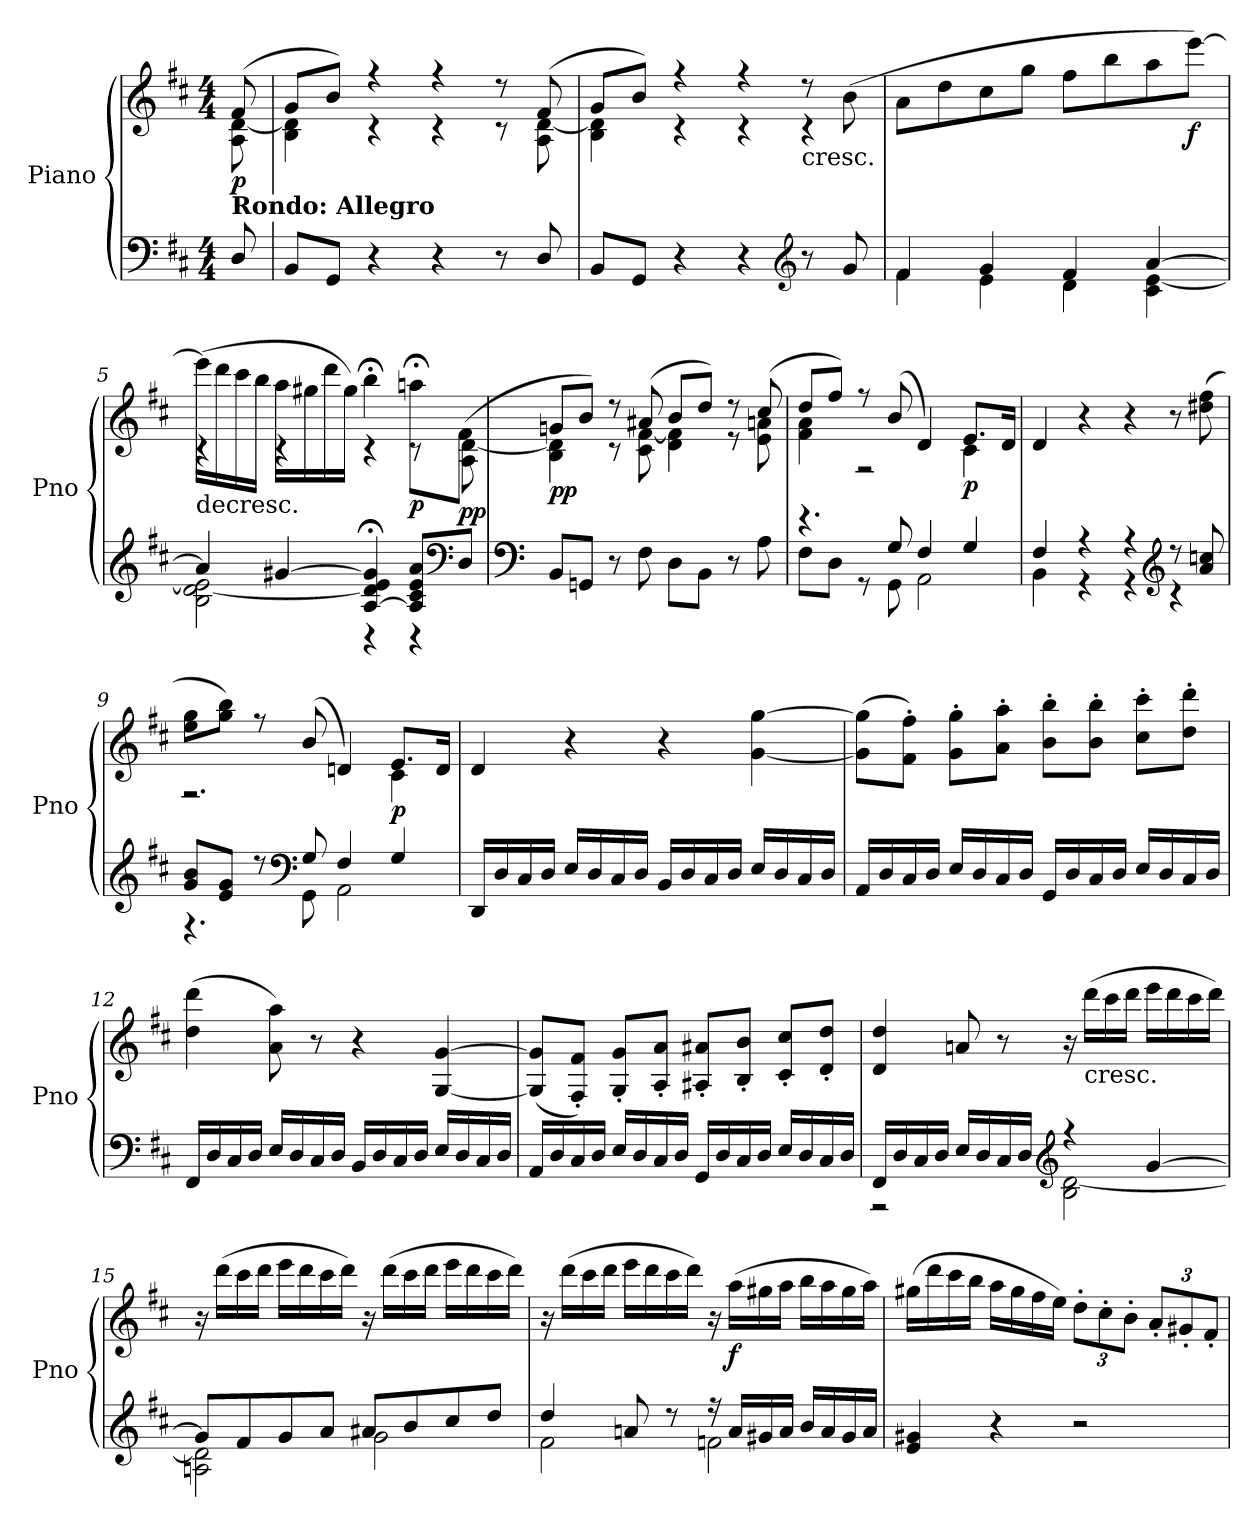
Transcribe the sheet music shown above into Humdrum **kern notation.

**kern	**kern	**dynam
*part1	*part1	*part1
*staff2	*staff1	*staff1/2
*I"Piano	*	*
*I'Pno	*	*
*clefF4	*clefG2	*
*k[f#c#]	*k[f#c#]	*
*D:	*D:	*
*M4/4	*M4/4	*
*MM120	*MM120	*
=1	=1	=1
*	*^	*
!	!LO:TX:b:B:t=Rondo&colon; Allegro	!	!
!	!	!	!LO:DY:b
8D/	(>8f#/	8A\ [8d\	p
=2	=2	=2	=2
8BB/L	8g/L	4B\ 4d\]	.
8GG/J	8b/J)	.	.
4r	4r	4r	.
4r	4r	4r	.
8r	8r	8r	.
8D/	(>8f#/	8A\ [8d\	.
=3	=3	=3	=3
8BB/L	8g/L	4B\ 4d\]	.
8GG/J	8b/J)	.	.
4r	4r	4r	.
4r	4r	4r	.
*clefG2	*	*	*
!	!LO:TX:b:t=cresc.	!	!
8r	8r	4r	.
8g/	(<8b\	.	.
*	*v	*v	*
=4	=4	=4
*^	*	*
4f#/	4f#\	8a\L	.
.	.	8dd\	.
4g/	4e\	8cc#\	.
.	.	8gg\J	.
4f#/	4d\	8ff#\L	.
.	.	8bb\	.
[4a/	4c#\ [4e\	8aa\	.
!	!	!	!LO:DY:b
.	.	[8eee\J)	f
!!LO:LB:g=z
=5	=5	=5	=5
*	*	*^	*
!	!	!LO:TX:b:t=decresc.	!	!
4a/]	2B\ [2d\ 2e\]	(<16eee\LL]	4r	.
.	.	16ddd\	.	.
.	.	16ccc#\	.	.
.	.	16bb\JJ	.	.
[4g#X/	.	16aa\LL	4r	.
.	.	16gg#X\	.	.
.	.	16ddd\	.	.
.	.	16gg#\JJ)	.	.
[4A/; 4d/]; 4e/; 4g#/];	4r	4bb;\	4r	.
!	!	!	!	!LO:DY:b
8A/] 8c#/ 8e/ 8a/L	4r	8aan;\L	8r	p
*clefF4	*	*	*	*
!	!	!	!	!LO:DY:b
8D/J	.	(<8f#\J	8A\ [8d\	pp
*v	*v	*	*	*
=6	=6	=6	=6
*clefF4	*	*	*
!	!	!	!LO:DY:b
8BB/L	8gn/L	4B\ 4d\]	pp
8GGn/J	8b/J)	.	.
8r	8r	8r	.
8F#\	(>8a#X/	8c#\ [8f#\	.
8D\L	8b/L	4d\ 4f#\]	.
8BB\J	8dd/J)	.	.
8r	8r	8r	.
8A\	(>8cc#/	8e\ 8an\	.
=7	=7	=7	=7
*^	*	*	*
4.r	8F#\L	8dd/L	4f#\ 4a\	.
.	8D\J	8ff#/J)	.	.
.	8r	8r	2r	.
8G/	8GG\	(>8b/	.	.
4F#/	2AA\	4d/)	.	.
!	!	!	!	!LO:DY:b
4G/	.	8.e/L	4c#\	p
.	.	16d/Jk	.	.
*	*	*v	*v	*
!!LO:LB:g=z
=8	=8	=8	=8
4F#/	4BB\	4d/	.
4r	4r	4r	.
4r	4r	4r	.
*clefG2	*	*	*
8r	4r	8r	.
8a/ 8ccn/	.	(>8dd#X\ 8ff#\	.
=9	=9	=9	=9
*	*	*^	*
(>8g/ 8b/L	4.r	8ee\ 8gg\L	2.r	.
8e/ 8g/J	.	8gg\ 8bb\J)	.	.
8r	.	8r	.	.
*clefF4	*	*	*	*
8G/	8GG\	(>8b/	.	.
4F#/	2AA\	4dn/)	.	.
!	!	!	!	!LO:DY:b
4G/	.	8.e/L	4c#\	p
.	.	16d/Jk	.	.
*v	*v	*	*	*
*	*v	*v	*
=10	=10	=10
16DD/LL	4d/	.
16D/	.	.
16C#/	.	.
16D/JJ	.	.
16E/LL	4r	.
16D/	.	.
16C#/	.	.
16D/JJ	.	.
16BB/LL	4r	.
16D/	.	.
16C#/	.	.
16D/JJ	.	.
16E/LL	[4g\ [4gg\	.
16D/	.	.
16C#/	.	.
16D/JJ	.	.
!!LO:LB:g=z
=11	=11	=11
16AA/LL	(>8g\] 8gg\]L	.
16D/	.	.
16C#/	8f#\' 8ff#\'J)	.
16D/JJ	.	.
16E/LL	8g\' 8gg\'L	.
16D/	.	.
16C#/	8a\' 8aa\'J	.
16D/JJ	.	.
16GG/LL	8b\' 8bb\'L	.
16D/	.	.
16C#/	8b\' 8bb\'J	.
16D/JJ	.	.
16E/LL	8cc#\' 8ccc#\'L	.
16D/	.	.
16C#/	8dd\' 8ddd\'J	.
16D/JJ	.	.
=12	=12	=12
16FF#/LL	(>4dd\ 4ddd\	.
16D/	.	.
16C#/	.	.
16D/JJ	.	.
16E/LL	8a\ 8aa\)	.
16D/	.	.
16C#/	8r	.
16D/JJ	.	.
16BB/LL	4r	.
16D/	.	.
16C#/	.	.
16D/JJ	.	.
16E/LL	[4G/ [4g/	.
16D/	.	.
16C#/	.	.
16D/JJ	.	.
=13	=13	=13
16AA/LL	(<8G/] 8g/]L	.
16D/	.	.
16C#/	8F#/' 8f#/'J)	.
16D/JJ	.	.
16E/LL	8G/' 8g/'L	.
16D/	.	.
16C#/	8A/' 8a/'J	.
16D/JJ	.	.
16GG/LL	8A#X/' 8a#X/'L	.
16D/	.	.
16C#/	8B/' 8b/'J	.
16D/JJ	.	.
16E/LL	8c#/' 8cc#/'L	.
16D/	.	.
16C#/	8d/' 8dd/'J	.
16D/JJ	.	.
!!LO:LB:g=z
=14	=14	=14
*^	*	*
16FF#/LL	2r	4d/ 4dd/	.
16D/	.	.	.
16C#/	.	.	.
16D/JJ	.	.	.
16E/LL	.	8an/)	.
16D/	.	.	.
16C#/	.	8r	.
16D/JJ	.	.	.
*clefG2	*	*	*
4r	2B\ [2d\	16r	.
!	!	!LO:TX:b:t=cresc.	!
.	.	(>16ddd\LL	.
.	.	16ccc#\	.
.	.	16ddd\JJ	.
[4g/	.	16eee\LL	.
.	.	16ddd\	.
.	.	16ccc#\	.
.	.	16ddd\JJ)	.
=15	=15	=15	=15
8g/L]	2An\ 2d\]	16r	.
.	.	(>16ddd\LL	.
8f#/	.	16ccc#\	.
.	.	16ddd\JJ	.
8g/	.	16eee\LL	.
.	.	16ddd\	.
8a/J	.	16ccc#\	.
.	.	16ddd\JJ)	.
8a#X/L	2g\	16r	.
.	.	(>16ddd\LL	.
8b/	.	16ccc#\	.
.	.	16ddd\JJ	.
8cc#/	.	16eee\LL	.
.	.	16ddd\	.
8dd/J	.	16ccc#\	.
.	.	16ddd\JJ)	.
!!LO:PB:g=z
=16	=16	=16	=16
4dd/	2f#\	16r	.
.	.	(>16ddd\LL	.
.	.	16ccc#\	.
.	.	16ddd\JJ	.
8an/	.	16eee\LL	.
.	.	16ddd\	.
8r	.	16ccc#\	.
.	.	16ddd\JJ)	.
16r	2fn\	16r	.
!	!	!	!LO:DY:b
16a/LL	.	(>16aa\LL	f
16g#X/	.	16gg#X\	.
16a/JJ	.	16aa\JJ	.
16b/LL	.	16bb\LL	.
16a/	.	16aa\	.
16g#/	.	16gg#\	.
16a/JJ	.	16aa\JJ)	.
*v	*v	*	*
=17	=17	=17
4e/ 4g#X/	(>16gg#X\LL	.
.	16ddd\	.
.	16ccc#\	.
.	16bb\JJ	.
4r	16aa\LL	.
.	16gg#\	.
.	16ff#\	.
.	16ee\JJ)	.
*	*Xbrackettup	*
2r	12dd'\L	.
.	12cc#'\	.
.	12b'\J	.
.	12a'/L	.
.	12g#X'/	.
.	12f#'/J	.
=	=	=
*-	*-	*-
